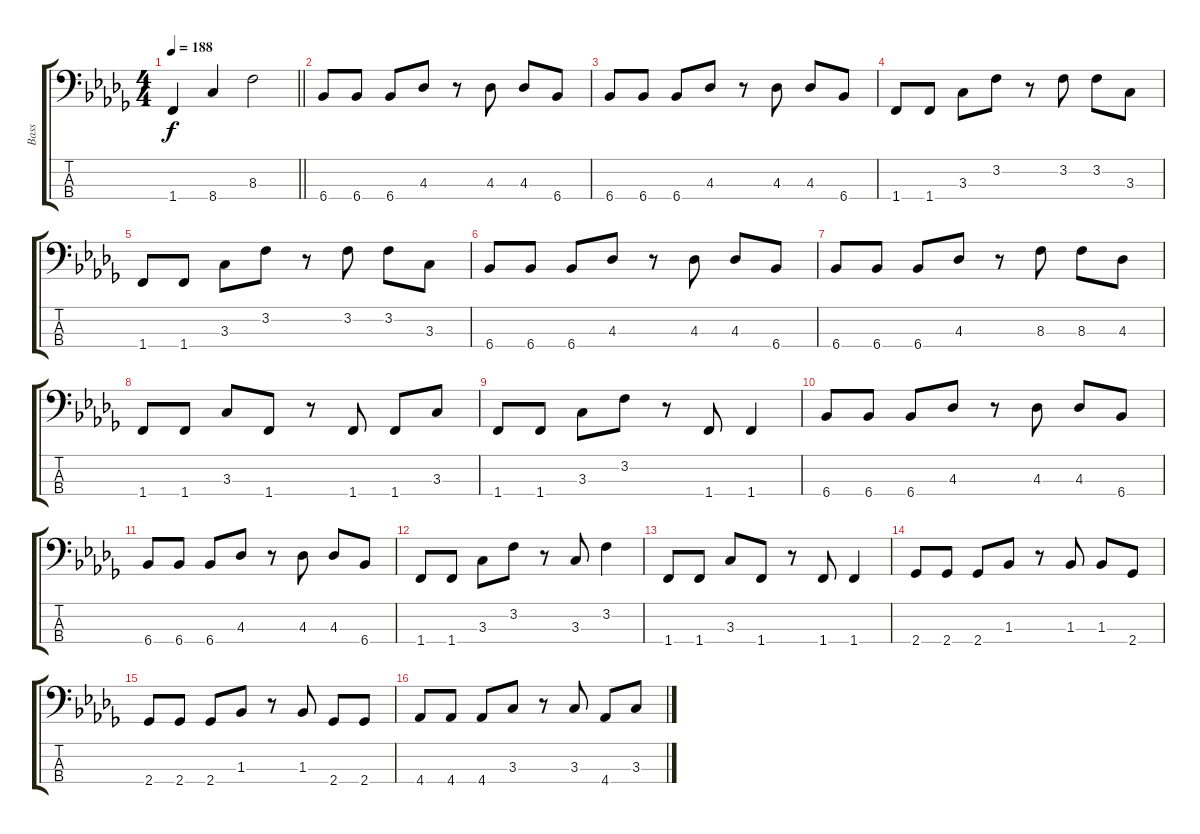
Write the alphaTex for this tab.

\track ("Bass" "Bass") {instrument electricbasspick}
\staff {score tabs}
\tuning (G2 D2 A1 E1) {hide}
\ts (4 4)
\tempo 188
\clef f4
\barLineRight lightlight
\ks bbminor
1.4.4{dy f} 8.4.4 8.3.2 |
6.4.8 6.4.8 6.4.8 4.3.8 r.8 4.3.8 4.3.8 6.4.8 |
6.4.8 6.4.8 6.4.8 4.3.8 r.8 4.3.8 4.3.8 6.4.8 |
1.4.8 1.4.8 3.3.8 3.2.8 r.8 3.2.8 3.2.8 3.3.8 |
1.4.8 1.4.8 3.3.8 3.2.8 r.8 3.2.8 3.2.8 3.3.8 |
6.4.8 6.4.8 6.4.8 4.3.8 r.8 4.3.8 4.3.8 6.4.8 |
6.4.8 6.4.8 6.4.8 4.3.8 r.8 8.3.8 8.3.8 4.3.8 |
1.4.8 1.4.8 3.3.8 1.4.8 r.8 1.4.8 1.4.8 3.3.8 |
1.4.8 1.4.8 3.3.8 3.2.8 r.8 1.4.8 1.4.4 |
6.4.8 6.4.8 6.4.8 4.3.8 r.8 4.3.8 4.3.8 6.4.8 |
6.4.8 6.4.8 6.4.8 4.3.8 r.8 4.3.8 4.3.8 6.4.8 |
1.4.8 1.4.8 3.3.8 3.2.8 r.8 3.3.8 3.2.4 |
1.4.8 1.4.8 3.3.8 1.4.8 r.8 1.4.8 1.4.4 |
2.4.8 2.4.8 2.4.8 1.3.8 r.8 1.3.8 1.3.8 2.4.8 |
2.4.8 2.4.8 2.4.8 1.3.8 r.8 1.3.8 2.4.8 2.4.8 |
4.4.8 4.4.8 4.4.8 3.3.8 r.8 3.3.8 4.4.8 3.3.8
